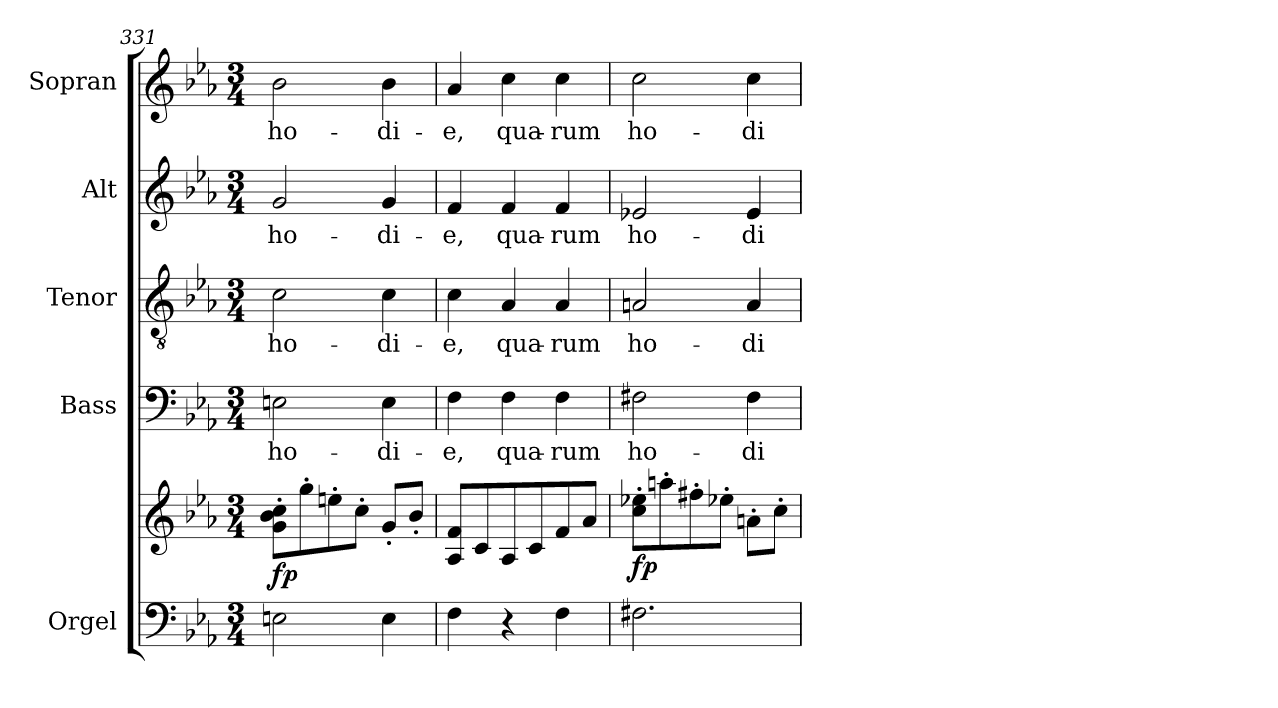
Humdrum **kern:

**kern	**kern	**dynam	**kern	**text	**kern	**text	**kern	**text	**kern	**text
*part5	*part5	*part5	*part4	*part4	*part3	*part3	*part2	*part2	*part1	*part1
*staff6	*staff5	*staff5/6	*staff4	*staff4	*staff3	*staff3	*staff2	*staff2	*staff1	*staff1
*I"Orgel	*	*	*I"Bass	*	*I"Tenor	*	*I"Alt	*	*I"Sopran	*
*I'Org.	*	*	*I'B.	*	*I'T.	*	*I'A.	*	*I'S.	*
*clefF4	*clefG2	*	*clefF4	*	*clefGv2	*	*clefG2	*	*clefG2	*
*k[b-e-a-]	*k[b-e-a-]	*	*k[b-e-a-]	*	*k[b-e-a-]	*	*k[b-e-a-]	*	*k[b-e-a-]	*
*E-:	*E-:	*	*E-:	*	*E-:	*	*E-:	*	*E-:	*
*M3/4	*M3/4	*	*M3/4	*	*M3/4	*	*M3/4	*	*M3/4	*
=331	=331	=331	=331	=331	=331	=331	=331	=331	=331	=331
!	!	!LO:DY:b	!	!LO:LY:b	!	!LO:LY:b	!	!LO:LY:b	!	!LO:LY:b
2En\	8g\'> 8b-\'> 8cc\'>L	fp	2En\	ho-	2c\	ho-	2g/	ho-	2b-\	ho-
.	8gg'>\	.	.	.	.	.	.	.	.	.
.	8een'>\	.	.	.	.	.	.	.	.	.
.	8cc'>\J	.	.	.	.	.	.	.	.	.
!	!	!	!	!LO:LY:b	!	!LO:LY:b	!	!LO:LY:b	!	!LO:LY:b
4E\	8g'</L	.	4E\	-di-	4c\	-di-	4g/	-di-	4b-\	-di-
.	8b-'</J	.	.	.	.	.	.	.	.	.
=332	=332	=332	=332	=332	=332	=332	=332	=332	=332	=332
!	!	!	!	!LO:LY:b	!	!LO:LY:b	!	!LO:LY:b	!	!LO:LY:b
4F\	8A-/ 8f/L	.	4F\	-e,	4c\	-e,	4f/	-e,	4a-/	-e,
.	8c/	.	.	.	.	.	.	.	.	.
!	!	!	!	!LO:LY:b	!	!LO:LY:b	!	!LO:LY:b	!	!LO:LY:b
4r	8A-/	.	4F\	qua-	4A-/	qua-	4f/	qua-	4cc\	qua-
.	8c/	.	.	.	.	.	.	.	.	.
!	!	!	!	!LO:LY:b	!	!LO:LY:b	!	!LO:LY:b	!	!LO:LY:b
4F\	8f/	.	4F\	-rum	4A-/	-rum	4f/	-rum	4cc\	-rum
.	8a-/J	.	.	.	.	.	.	.	.	.
=333	=333	=333	=333	=333	=333	=333	=333	=333	=333	=333
!	!	!LO:DY:b	!	!LO:LY:b	!	!LO:LY:b	!	!LO:LY:b	!	!LO:LY:b
2.F#X\	8cc\'> 8ee-X\'>L	fp	2F#X\	ho-	2An/	ho-	2e-X/	ho-	2cc\	ho-
.	8aan'>\	.	.	.	.	.	.	.	.	.
.	8ff#X'>\	.	.	.	.	.	.	.	.	.
.	8ee-X'>\J	.	.	.	.	.	.	.	.	.
!	!	!	!	!LO:LY:b	!	!LO:LY:b	!	!LO:LY:b	!	!LO:LY:b
.	8an'>\L	.	4F#\	-di-	4A/	-di-	4e-/	-di-	4cc\	-di-
.	8cc'>\J	.	.	.	.	.	.	.	.	.
=	=	=	=	=	=	=	=	=	=	=
*-	*-	*-	*-	*-	*-	*-	*-	*-	*-	*-
